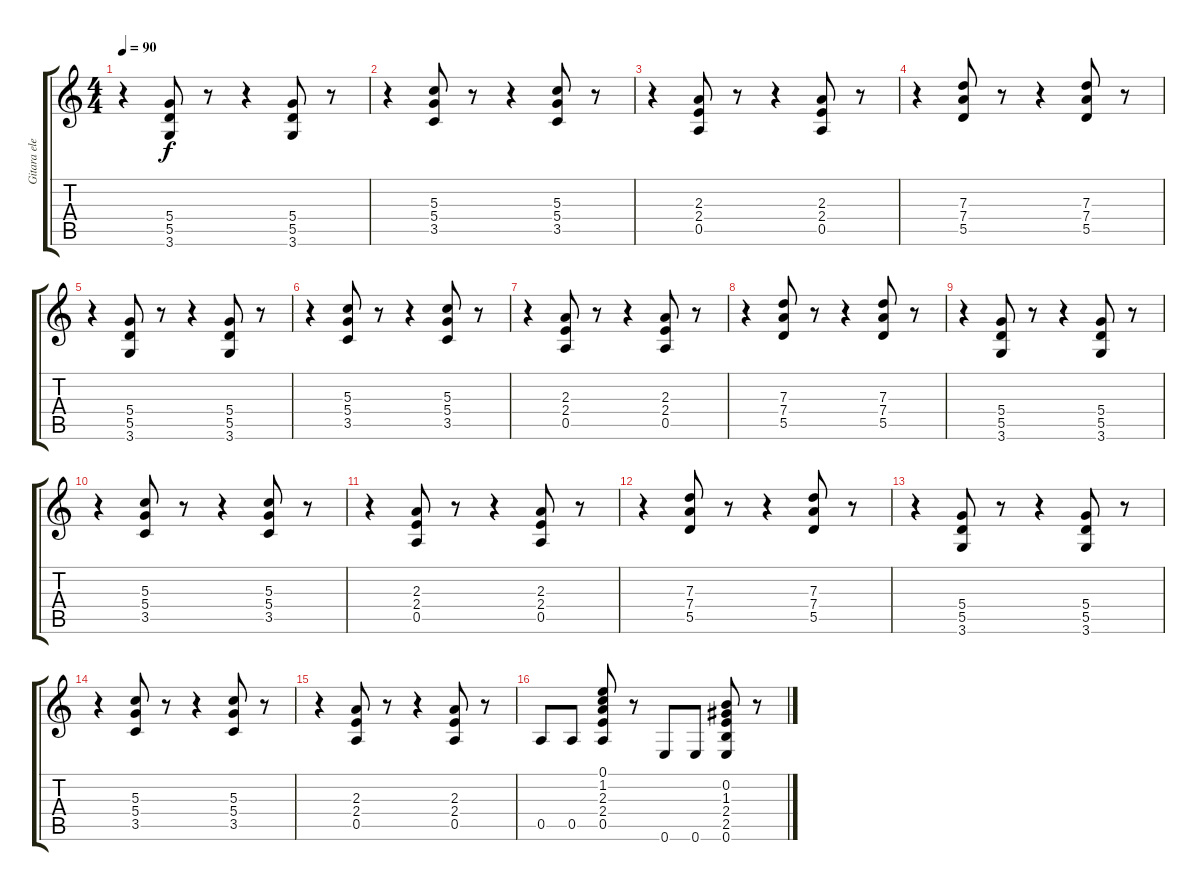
\track ("Gitara elektryczna (II)" "Gitara ele") {instrument electricguitarjazz}
\staff {score tabs}
\tuning (E4 B3 G3 D3 A2 E2) {hide}
\ts (4 4)
\tempo 90
\clef g2
\ks c
r.4{dy f} (5.4 5.5 3.6).8 r.8 r.4 (5.4 5.5 3.6).8 r.8 |
r.4 (5.3 5.4 3.5).8 r.8 r.4 (5.3 5.4 3.5).8 r.8 |
r.4 (2.3 2.4 0.5).8 r.8 r.4 (2.3 2.4 0.5).8 r.8 |
r.4{volume 11 instrument distortionguitar} (7.3 7.4 5.5).8 r.8 r.4 (7.3 7.4 5.5).8 r.8 |
r.4 (5.4 5.5 3.6).8 r.8 r.4 (5.4 5.5 3.6).8 r.8 |
r.4 (5.3 5.4 3.5).8 r.8 r.4 (5.3 5.4 3.5).8 r.8 |
r.4 (2.3 2.4 0.5).8 r.8 r.4 (2.3 2.4 0.5).8 r.8 |
r.4{volume 11 instrument distortionguitar} (7.3 7.4 5.5).8 r.8 r.4 (7.3 7.4 5.5).8 r.8 |
r.4 (5.4 5.5 3.6).8 r.8 r.4 (5.4 5.5 3.6).8 r.8 |
r.4 (5.3 5.4 3.5).8 r.8 r.4 (5.3 5.4 3.5).8 r.8 |
r.4 (2.3 2.4 0.5).8 r.8 r.4 (2.3 2.4 0.5).8 r.8 |
r.4{volume 11 instrument distortionguitar} (7.3 7.4 5.5).8 r.8 r.4 (7.3 7.4 5.5).8 r.8 |
r.4 (5.4 5.5 3.6).8 r.8 r.4 (5.4 5.5 3.6).8 r.8 |
r.4 (5.3 5.4 3.5).8 r.8 r.4 (5.3 5.4 3.5).8 r.8 |
r.4 (2.3 2.4 0.5).8 r.8 r.4 (2.3 2.4 0.5).8 r.8 |
0.5.8{volume 13 instrument electricguitarjazz} 0.5.8 (0.1 1.2 2.3 2.4 0.5).8 r.8 0.6.8 0.6.8 (0.2 1.3 2.4 2.5 0.6).8 r.8
